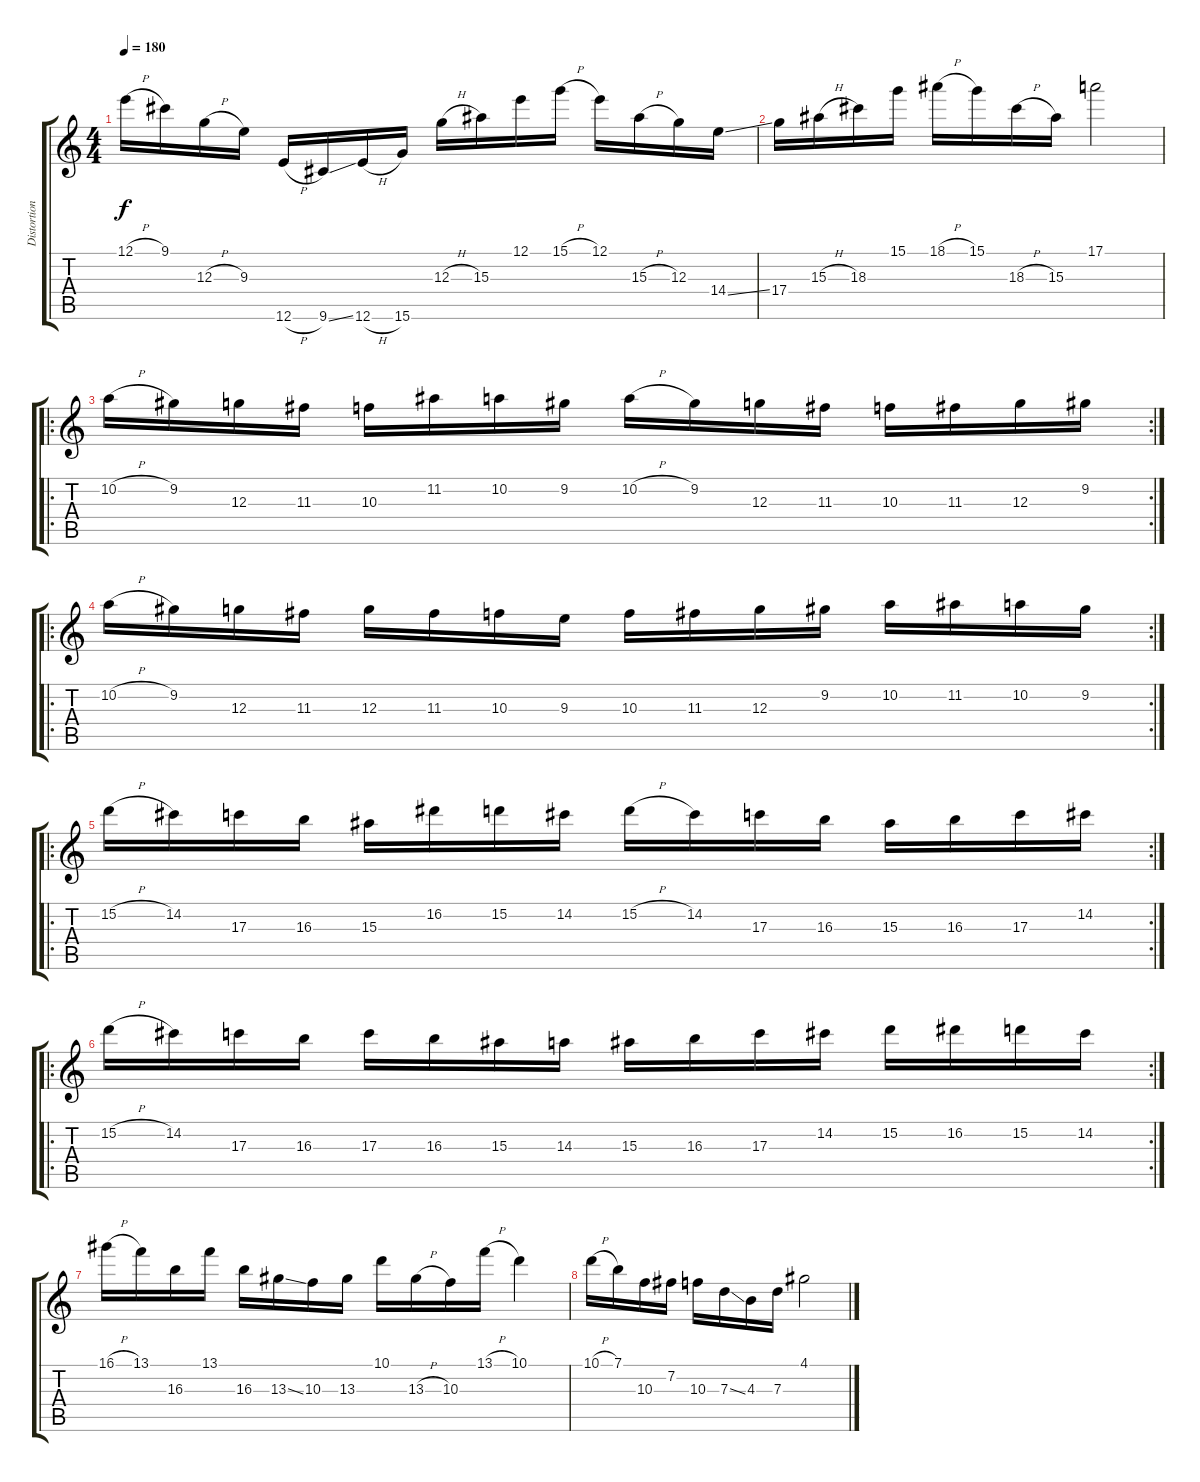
\track ("Distortion guitar" "Distortion") {instrument distortionguitar}
\staff {score tabs}
\tuning (E4 B3 G3 D3 A2 E2) {hide}
\ts (4 4)
\tempo 180
\clef g2
\ks c
12.1{h}.16{dy f} 9.1.16 12.3{h}.16 9.3.16 12.6{h}.16 9.6{ss}.16 12.6{h}.16 15.6.16 12.3{h}.16 15.3.16 12.1.16 15.1{h}.16 12.1.16 15.3{h}.16 12.3.16 14.4{ss}.16 |
17.4.16 15.3{h}.16 18.3.16 15.1.16 18.1{h}.16 15.1.16 18.3{h}.16 15.3.16 17.1.2 |
\ro
\rc 2
10.2{h}.16 9.2.16 12.3.16 11.3.16 10.3.16 11.2.16 10.2.16 9.2.16 10.2{h}.16 9.2.16 12.3.16 11.3.16 10.3.16 11.3.16 12.3.16 9.2.16 |
\ro
\rc 2
10.2{h}.16 9.2.16 12.3.16 11.3.16 12.3.16 11.3.16 10.3.16 9.3.16 10.3.16 11.3.16 12.3.16 9.2.16 10.2.16 11.2.16 10.2.16 9.2.16 |
\ro
\rc 2
15.2{h}.16 14.2.16 17.3.16 16.3.16 15.3.16 16.2.16 15.2.16 14.2.16 15.2{h}.16 14.2.16 17.3.16 16.3.16 15.3.16 16.3.16 17.3.16 14.2.16 |
\ro
\rc 2
15.2{h}.16 14.2.16 17.3.16 16.3.16 17.3.16 16.3.16 15.3.16 14.3.16 15.3.16 16.3.16 17.3.16 14.2.16 15.2.16 16.2.16 15.2.16 14.2.16 |
16.1{h}.16 13.1.16 16.3.16 13.1.16 16.3.16 13.3{ss}.16 10.3.16 13.3.16 10.1.16 13.3{h}.16 10.3.16 13.1{h}.16 10.1.4 |
10.1{h}.16 7.1.16 10.3.16 7.2.16 10.3.16 7.3{ss}.16 4.3.16 7.3.16 4.1.2
